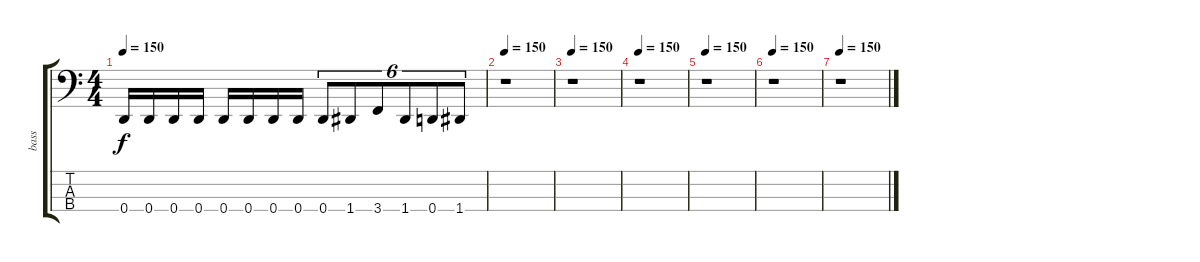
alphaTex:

\track ("bass" "bass") {instrument electricbasspick}
\staff {score tabs}
\tuning (F2 C2 G1 D1) {hide}
\ts (4 4)
\tempo 150
\clef f4
\ks c
0.4.16{dy f} 0.4.16 0.4.16 0.4.16 0.4.16 0.4.16 0.4.16 0.4.16 0.4.8{tu (6 4)} 1.4.8{tu (6 4)} 3.4.8{tu (6 4)} 1.4.8{tu (6 4)} 0.4.8{tu (6 4)} 1.4.8{tu (6 4)} |
\tempo 150
r.1 |
\tempo 150
r.1 |
\tempo 150
r.1 |
\tempo 150
r.1 |
\tempo 150
r.1 |
\tempo 150
r.1
